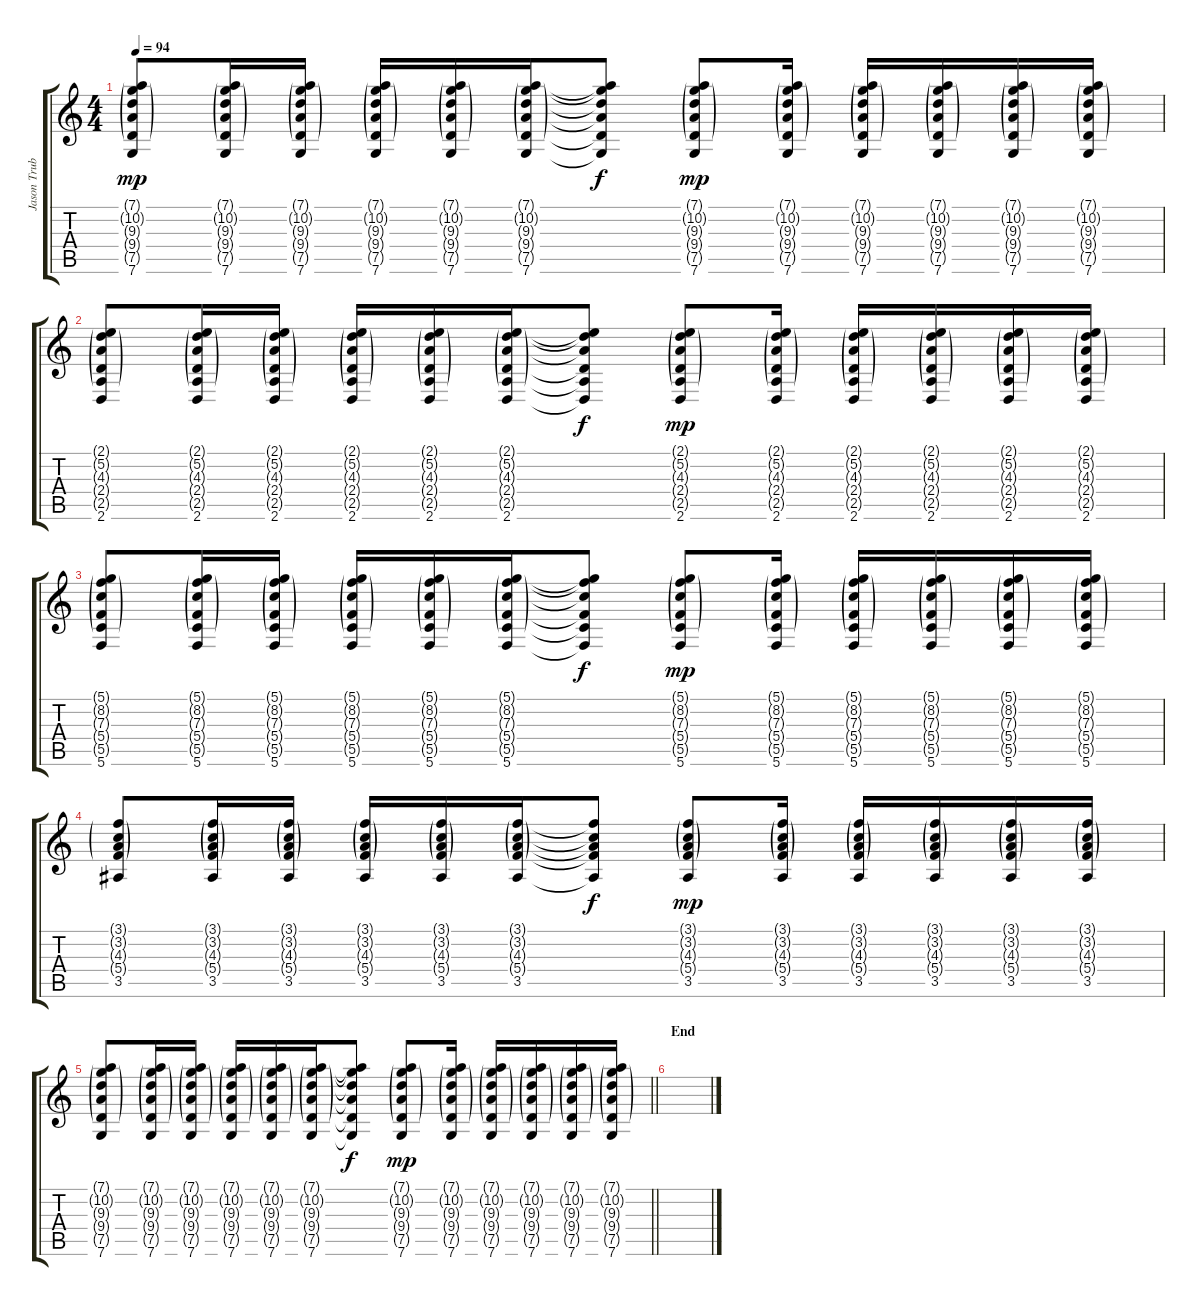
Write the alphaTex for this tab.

\track ("Jason Truby" "Jason Trub") {instrument electricguitarclean}
\staff {score tabs}
\tuning (D4 A3 F3 C3 G2 C2) {hide}
\ts (4 4)
\tempo 94
\clef g2
\ks c
(7.1{g} 10.2{g} 9.3{g} 9.4{g} 7.5{g} 7.6).8{dy mp} (7.1{g} 10.2{g} 9.3{g} 9.4{g} 7.5{g} 7.6).16 (7.1{g} 10.2{g} 9.3{g} 9.4{g} 7.5{g} 7.6).16 (7.1{g} 10.2{g} 9.3{g} 9.4{g} 7.5{g} 7.6).16 (7.1{g} 10.2{g} 9.3{g} 9.4{g} 7.5{g} 7.6).16 (7.1{g} 10.2{g} 9.3{g} 9.4{g} 7.5{g} 7.6).16 (7.1{t} 10.2{t} 9.3{t} 9.4{t} 7.5{t} 7.6{t}).8{dy f} (7.1{g} 10.2{g} 9.3{g} 9.4{g} 7.5{g} 7.6).8{dy mp} (7.1{g} 10.2{g} 9.3{g} 9.4{g} 7.5{g} 7.6).16 (7.1{g} 10.2{g} 9.3{g} 9.4{g} 7.5{g} 7.6).16 (7.1{g} 10.2{g} 9.3{g} 9.4{g} 7.5{g} 7.6).16 (7.1{g} 10.2{g} 9.3{g} 9.4{g} 7.5{g} 7.6).16 (7.1{g} 10.2{g} 9.3{g} 9.4{g} 7.5{g} 7.6).16 |
(2.1{g} 5.2{g} 4.3{g} 2.4{g} 2.5{g} 2.6).8 (2.1{g} 5.2{g} 4.3{g} 2.4{g} 2.5{g} 2.6).16 (2.1{g} 5.2{g} 4.3{g} 2.4{g} 2.5{g} 2.6).16 (2.1{g} 5.2{g} 4.3{g} 2.4{g} 2.5{g} 2.6).16 (2.1{g} 5.2{g} 4.3{g} 2.4{g} 2.5{g} 2.6).16 (2.1{g} 5.2{g} 4.3{g} 2.4{g} 2.5{g} 2.6).16 (2.1{t} 5.2{t} 4.3{t} 2.4{t} 2.5{t} 2.6{t}).8{dy f} (2.1{g} 5.2{g} 4.3{g} 2.4{g} 2.5{g} 2.6).8{dy mp} (2.1{g} 5.2{g} 4.3{g} 2.4{g} 2.5{g} 2.6).16 (2.1{g} 5.2{g} 4.3{g} 2.4{g} 2.5{g} 2.6).16 (2.1{g} 5.2{g} 4.3{g} 2.4{g} 2.5{g} 2.6).16 (2.1{g} 5.2{g} 4.3{g} 2.4{g} 2.5{g} 2.6).16 (2.1{g} 5.2{g} 4.3{g} 2.4{g} 2.5{g} 2.6).16 |
(5.1{g} 8.2{g} 7.3{g} 5.4{g} 5.5{g} 5.6).8 (5.1{g} 8.2{g} 7.3{g} 5.4{g} 5.5{g} 5.6).16 (5.1{g} 8.2{g} 7.3{g} 5.4{g} 5.5{g} 5.6).16 (5.1{g} 8.2{g} 7.3{g} 5.4{g} 5.5{g} 5.6).16 (5.1{g} 8.2{g} 7.3{g} 5.4{g} 5.5{g} 5.6).16 (5.1{g} 8.2{g} 7.3{g} 5.4{g} 5.5{g} 5.6).16 (5.1{t} 8.2{t} 7.3{t} 5.4{t} 5.5{t} 5.6{t}).8{dy f} (5.1{g} 8.2{g} 7.3{g} 5.4{g} 5.5{g} 5.6).8{dy mp} (5.1{g} 8.2{g} 7.3{g} 5.4{g} 5.5{g} 5.6).16 (5.1{g} 8.2{g} 7.3{g} 5.4{g} 5.5{g} 5.6).16 (5.1{g} 8.2{g} 7.3{g} 5.4{g} 5.5{g} 5.6).16 (5.1{g} 8.2{g} 7.3{g} 5.4{g} 5.5{g} 5.6).16 (5.1{g} 8.2{g} 7.3{g} 5.4{g} 5.5{g} 5.6).16 |
(3.1{g} 3.2{g} 4.3{g} 5.4{g} 3.5).8 (3.1{g} 3.2{g} 4.3{g} 5.4{g} 3.5).16 (3.1{g} 3.2{g} 4.3{g} 5.4{g} 3.5).16 (3.1{g} 3.2{g} 4.3{g} 5.4{g} 3.5).16 (3.1{g} 3.2{g} 4.3{g} 5.4{g} 3.5).16 (3.1{g} 3.2{g} 4.3{g} 5.4{g} 3.5).16 (3.1{t} 3.2{t} 4.3{t} 5.4{t} 3.5{t}).8{dy f} (3.1{g} 3.2{g} 4.3{g} 5.4{g} 3.5).8{dy mp} (3.1{g} 3.2{g} 4.3{g} 5.4{g} 3.5).16 (3.1{g} 3.2{g} 4.3{g} 5.4{g} 3.5).16 (3.1{g} 3.2{g} 4.3{g} 5.4{g} 3.5).16 (3.1{g} 3.2{g} 4.3{g} 5.4{g} 3.5).16 (3.1{g} 3.2{g} 4.3{g} 5.4{g} 3.5).16 |
\barLineRight lightlight
(7.1{g} 10.2{g} 9.3{g} 9.4{g} 7.5{g} 7.6).8 (7.1{g} 10.2{g} 9.3{g} 9.4{g} 7.5{g} 7.6).16 (7.1{g} 10.2{g} 9.3{g} 9.4{g} 7.5{g} 7.6).16 (7.1{g} 10.2{g} 9.3{g} 9.4{g} 7.5{g} 7.6).16 (7.1{g} 10.2{g} 9.3{g} 9.4{g} 7.5{g} 7.6).16 (7.1{g} 10.2{g} 9.3{g} 9.4{g} 7.5{g} 7.6).16 (7.1{t} 10.2{t} 9.3{t} 9.4{t} 7.5{t} 7.6{t}).8{dy f} (7.1{g} 10.2{g} 9.3{g} 9.4{g} 7.5{g} 7.6).8{dy mp} (7.1{g} 10.2{g} 9.3{g} 9.4{g} 7.5{g} 7.6).16 (7.1{g} 10.2{g} 9.3{g} 9.4{g} 7.5{g} 7.6).16 (7.1{g} 10.2{g} 9.3{g} 9.4{g} 7.5{g} 7.6).16 (7.1{g} 10.2{g} 9.3{g} 9.4{g} 7.5{g} 7.6).16 (7.1{g} 10.2{g} 9.3{g} 9.4{g} 7.5{g} 7.6).16 |
\section ("" "End")
